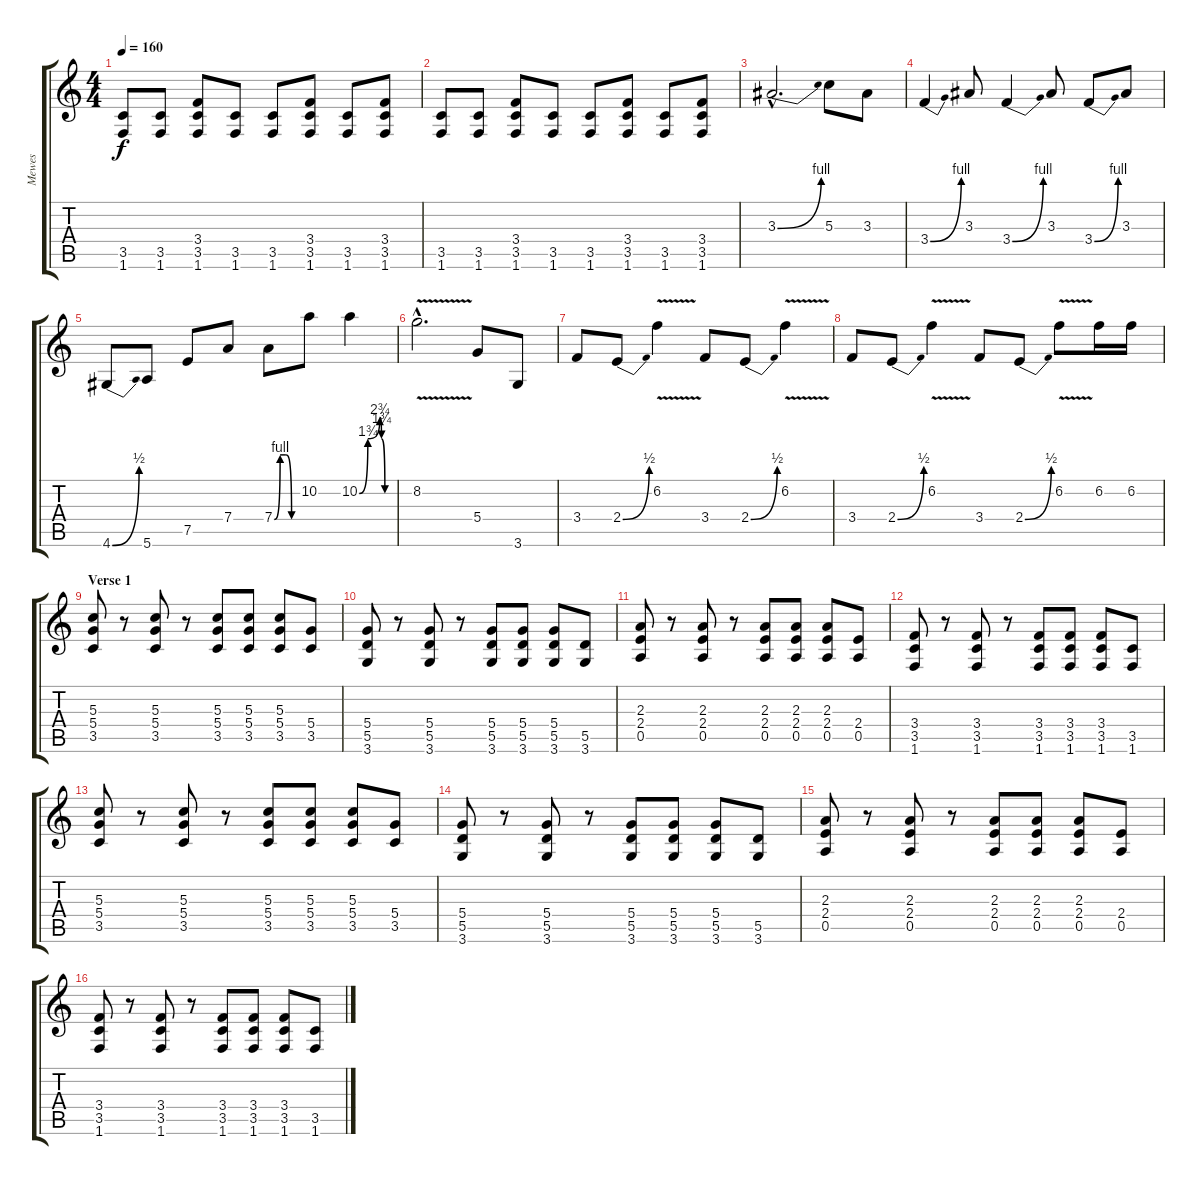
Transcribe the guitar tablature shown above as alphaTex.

\track ("Mewes" "Mewes") {instrument overdrivenguitar}
\staff {score tabs}
\tuning (E4 B3 G3 D3 A2 E2) {hide}
\ts (4 4)
\tempo 160
\clef g2
\ks c
(3.5 1.6).8{dy f} (3.5 1.6).8 (3.4 3.5 1.6).8 (3.5 1.6).8 (3.5 1.6).8 (3.4 3.5 1.6).8 (3.5 1.6).8 (3.4 3.5 1.6).8 |
(3.5 1.6).8 (3.5 1.6).8 (3.4 3.5 1.6).8 (3.5 1.6).8 (3.5 1.6).8 (3.4 3.5 1.6).8 (3.5 1.6).8 (3.4 3.5 1.6).8 |
3.3{be (bend 0 0 60 4) hac}.2{d volume 16} 5.3.8 3.3.8 |
3.4{be (bend 0 0 60 4)}.4 3.3.8 3.4{be (bend 0 0 60 4)}.4 3.3.8 3.4{be (bend 0 0 60 4)}.8 3.3.8 |
4.6{be (bend 0 0 60 2)}.8 5.6.8 7.5.8 7.4.8 7.4{be (custom 0 0 15 4 30 4 45 0 60 0)}.8 10.2.8 10.2{be (custom 0 0 15 7 36 11 39 7 45 0 60 0)}.4 |
8.2{v hac}.2{d} 5.4.8 3.6.8 |
3.4.8 2.4{be (bend 0 0 60 2)}.8 6.2{v}.4 3.4.8 2.4{be (bend 0 0 60 2)}.8 6.2{v}.4 |
3.4.8 2.4{be (bend 0 0 60 2)}.8 6.2{v}.4 3.4.8 2.4{be (bend 0 0 60 2)}.8 6.2{v}.8 6.2.16 6.2.16 |
\section ("" "Verse 1")
(5.3 5.4 3.5).8{volume 10} r.8 (5.3 5.4 3.5).8 r.8 (5.3 5.4 3.5).8 (5.3 5.4 3.5).8 (5.3 5.4 3.5).8 (5.4 3.5).8 |
(5.4 5.5 3.6).8 r.8 (5.4 5.5 3.6).8 r.8 (5.4 5.5 3.6).8 (5.4 5.5 3.6).8 (5.4 5.5 3.6).8 (5.5 3.6).8 |
(2.3 2.4 0.5).8 r.8 (2.3 2.4 0.5).8 r.8 (2.3 2.4 0.5).8 (2.3 2.4 0.5).8 (2.3 2.4 0.5).8 (2.4 0.5).8 |
(3.4 3.5 1.6).8 r.8 (3.4 3.5 1.6).8 r.8 (3.4 3.5 1.6).8 (3.4 3.5 1.6).8 (3.4 3.5 1.6).8 (3.5 1.6).8 |
(5.3 5.4 3.5).8{volume 10} r.8 (5.3 5.4 3.5).8 r.8 (5.3 5.4 3.5).8 (5.3 5.4 3.5).8 (5.3 5.4 3.5).8 (5.4 3.5).8 |
(5.4 5.5 3.6).8 r.8 (5.4 5.5 3.6).8 r.8 (5.4 5.5 3.6).8 (5.4 5.5 3.6).8 (5.4 5.5 3.6).8 (5.5 3.6).8 |
(2.3 2.4 0.5).8 r.8 (2.3 2.4 0.5).8 r.8 (2.3 2.4 0.5).8 (2.3 2.4 0.5).8 (2.3 2.4 0.5).8 (2.4 0.5).8 |
(3.4 3.5 1.6).8 r.8 (3.4 3.5 1.6).8 r.8 (3.4 3.5 1.6).8 (3.4 3.5 1.6).8 (3.4 3.5 1.6).8 (3.5 1.6).8
